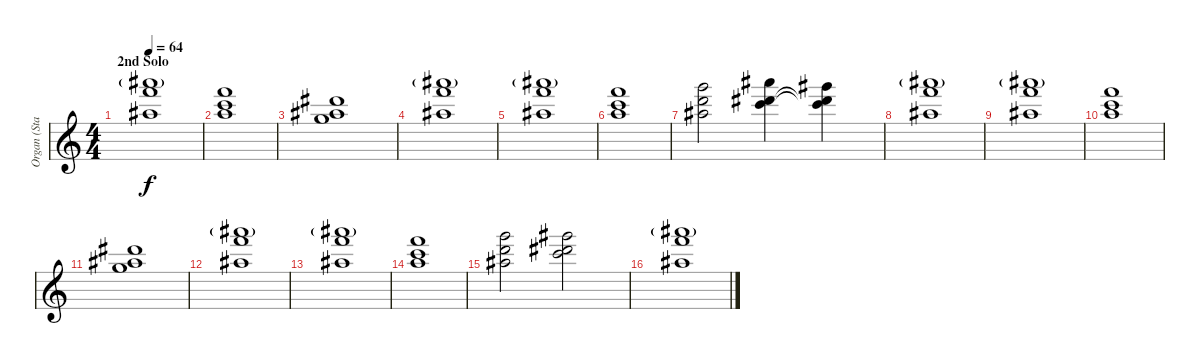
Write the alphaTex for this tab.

\track ("Organ (Staff 1)" "Organ (Sta") {instrument rockorgan}
\staff {score}
\tuning (E4 B3 G3 D3 A2 E2 B1) {hide}
\ts (4 4)
\section ("" "2nd Solo")
\tempo 64
\clef g2
\ks c
(30.1{g} 30.2 27.3).1{dy f} |
(25.1 25.2 26.3).1 |
(23.1 23.2 24.3).1 |
(30.1{g} 30.2 27.3).1 |
(30.1{g} 30.2 27.3).1 |
(25.1 25.2 26.3).1 |
(27.1 27.2 27.3).2 (30.1 28.2 29.3).4 (28.1 28.2{t} 29.3{t}).4 |
(30.1{g} 30.2 27.3).1 |
(30.1{g} 30.2 27.3).1 |
(25.1 25.2 26.3).1 |
(23.1 23.2 24.3).1 |
(30.1{g} 30.2 27.3).1 |
(30.1{g} 30.2 27.3).1 |
(25.1 25.2 26.3).1 |
(27.1 27.2 27.3).2 (28.1 28.2 29.3).2 |
(30.1{g} 30.2 27.3).1
